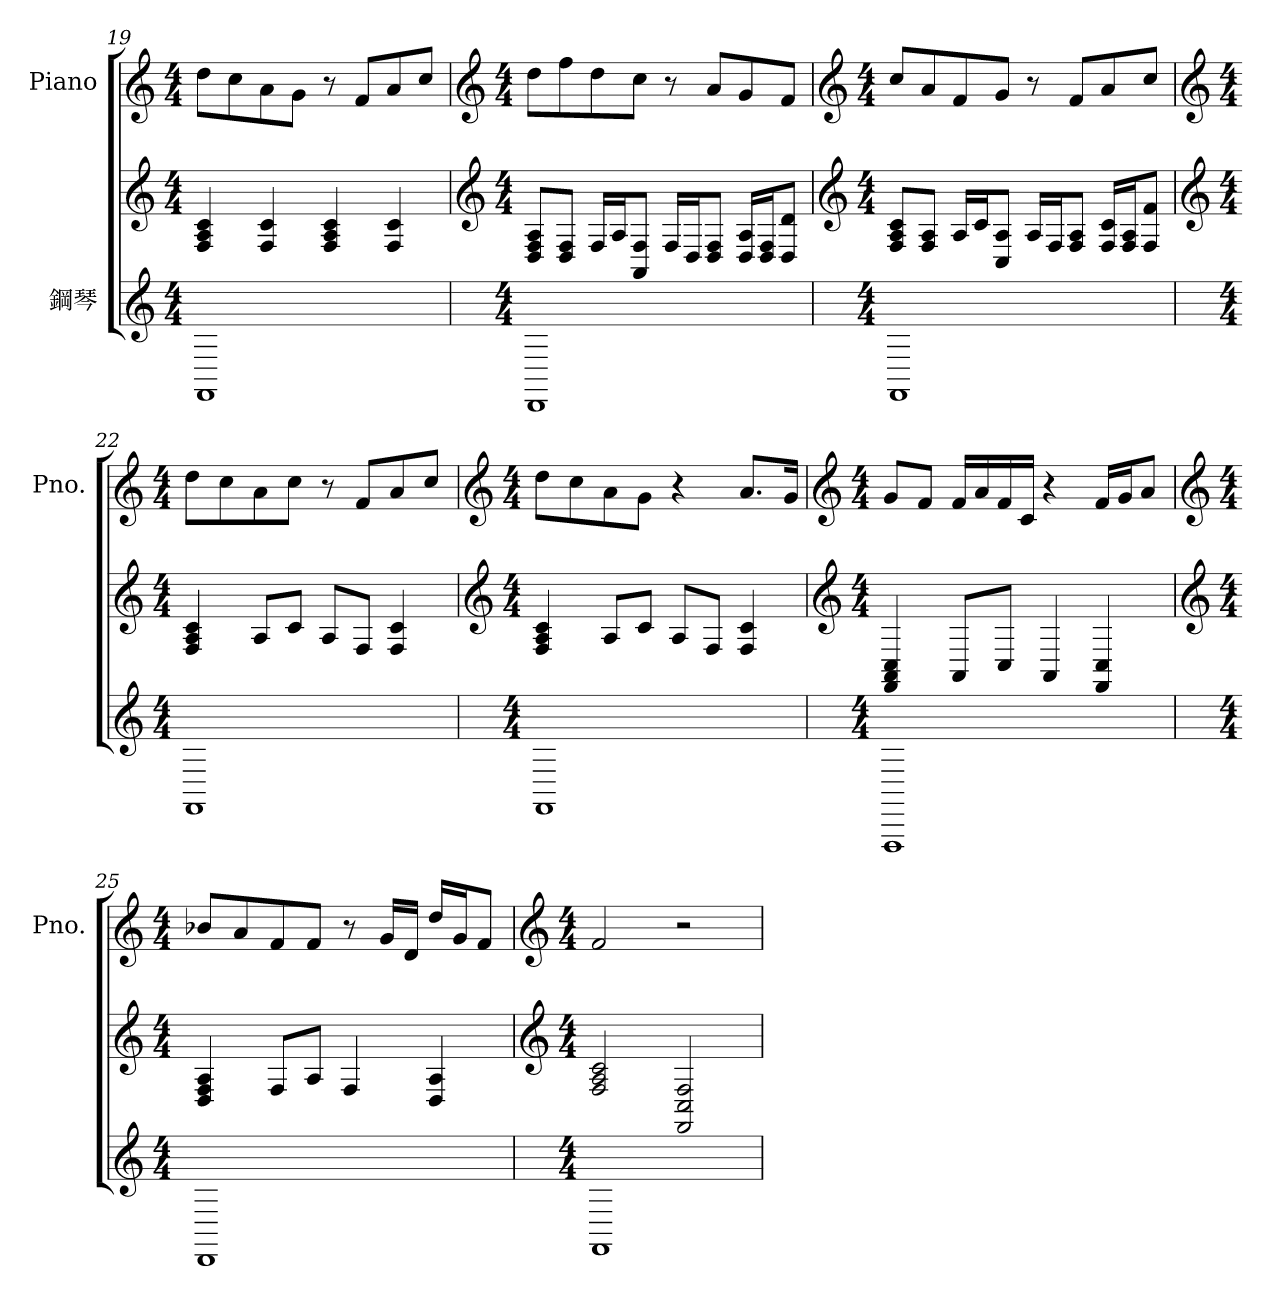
**kern	**kern	**kern
*part2	*part2	*part1
*staff3	*staff2	*staff1
*I"鋼琴	*	*I"Piano
*	*	*I'Pno.
*clefG2	*clefG2	*clefG2
*k[]	*k[]	*k[]
*M4/4	*M4/4	*M4/4
=19	=19	=19
1FF	4F/ 4A/ 4c/	8dd\L
.	.	8cc\
.	4F/ 4c/	8a\
.	.	8g\J
.	4F/ 4A/ 4c/	8r
.	.	8f/L
.	4F/ 4c/	8a/
.	.	8cc/J
!!LO:LB:g=z
=20	=20	=20
*	*clefG2	*clefG2
*M4/4	*M4/4	*M4/4
1DD	8D/ 8F/ 8A/L	8dd\L
.	8D/ 8F/J	8ff\
.	16F/LL	8dd\
.	16A/J	.
.	8AA/ 8F/J	8cc\J
.	16F/LL	8r
.	16D/J	.
.	8D/ 8F/J	8a/L
.	16D/ 16A/LL	8g/
.	16D/ 16F/J	.
.	8D/ 8d/J	8f/J
=21	=21	=21
*	*clefG2	*clefG2
*M4/4	*M4/4	*M4/4
1FF	8F/ 8A/ 8c/L	8cc/L
.	8F/ 8A/J	8a/
.	16A/LL	8f/
.	16c/J	.
.	8C/ 8A/J	8g/J
.	16A/LL	8r
.	16F/J	.
.	8F/ 8A/J	8f/L
.	16F/ 16c/LL	8a/
.	16F/ 16A/J	.
.	8F/ 8f/J	8cc/J
!!LO:PB:g=z
=22	=22	=22
*	*clefG2	*clefG2
*M4/4	*M4/4	*M4/4
1FF	4F/ 4A/ 4c/	8dd\L
.	.	8cc\
.	8A/L	8a\
.	8c/J	8cc\J
.	8A/L	8r
.	8F/J	8f/L
.	4F/ 4c/	8a/
.	.	8cc/J
=23	=23	=23
*	*clefG2	*clefG2
*M4/4	*M4/4	*M4/4
1FF	4F/ 4A/ 4c/	8dd\L
.	.	8cc\
.	8A/L	8a\
.	8c/J	8g\J
.	8A/L	4r
.	8F/J	.
.	4F/ 4c/	8.a/L
.	.	16g/Jk
=24	=24	=24
*	*clefG2	*clefG2
*M4/4	*M4/4	*M4/4
1FFF	4FF/ 4AA/ 4C/	8g/L
.	.	8f/J
.	8AA/L	16f/LL
.	.	16a/
.	8C/J	16f/
.	.	16c/JJ
.	4AA/	4r
.	4FF/ 4C/	16f/LL
.	.	16g/J
.	.	8a/J
!!LO:LB:g=z
=25	=25	=25
*	*clefG2	*clefG2
*M4/4	*M4/4	*M4/4
1DD	4D/ 4F/ 4A/	8b-X/L
.	.	8a/
.	8F/L	8f/
.	8A/J	8f/J
.	4F/	8r
.	.	16g/LL
.	.	16d/JJ
.	4D/ 4A/	16dd/LL
.	.	16g/J
.	.	8f/J
=26	=26	=26
*	*clefG2	*clefG2
*M4/4	*M4/4	*M4/4
1FF	2F/ 2A/ 2c/	2f/
.	2FF/ 2C/ 2F/	2r
=	=	=
*-	*-	*-
